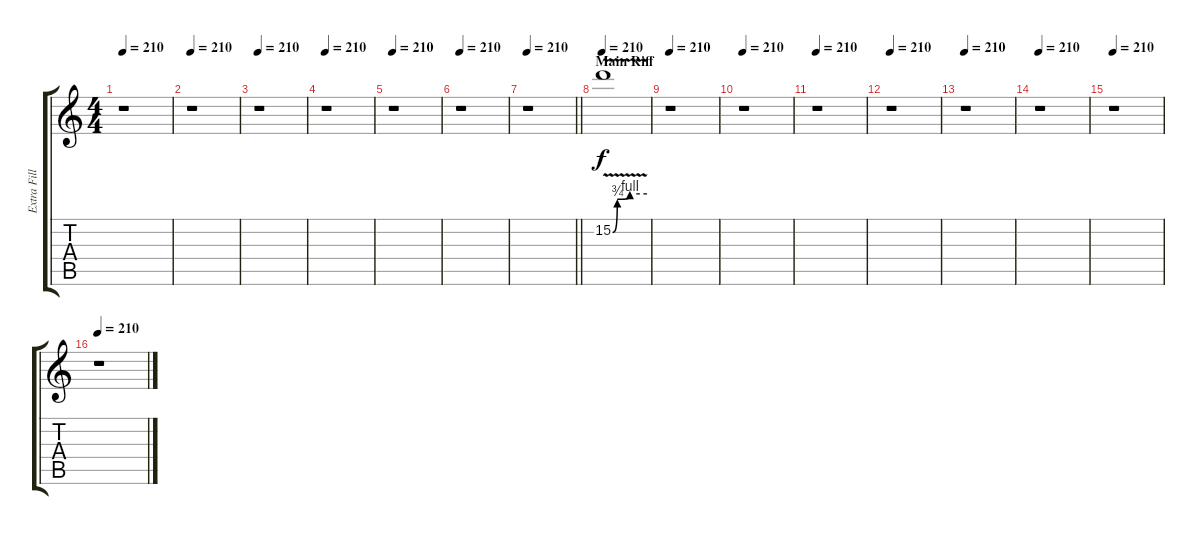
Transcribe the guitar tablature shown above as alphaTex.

\track ("Extra Fills" "Extra Fill") {instrument overdrivenguitar}
\staff {score tabs}
\tuning (E4 B3 G3 D3 A2 E2) {hide}
\ts (4 4)
\tempo 210
\clef g2
\ks c
r.1{dy f} |
\tempo 210
r.1 |
\tempo 210
r.1 |
\tempo 210
r.1 |
\tempo 210
r.1 |
\tempo 210
r.1 |
\tempo 210
\barLineRight lightlight
r.1 |
\section ("" "Main Riff")
\tempo 210
15.2{be (custom 0 0 8 3 30 4 60 4) v}.1 |
\tempo 210
r.1 |
\tempo 210
r.1 |
\tempo 210
r.1 |
\tempo 210
r.1 |
\tempo 210
r.1 |
\tempo 210
r.1 |
\tempo 210
r.1 |
\tempo 210
r.1
